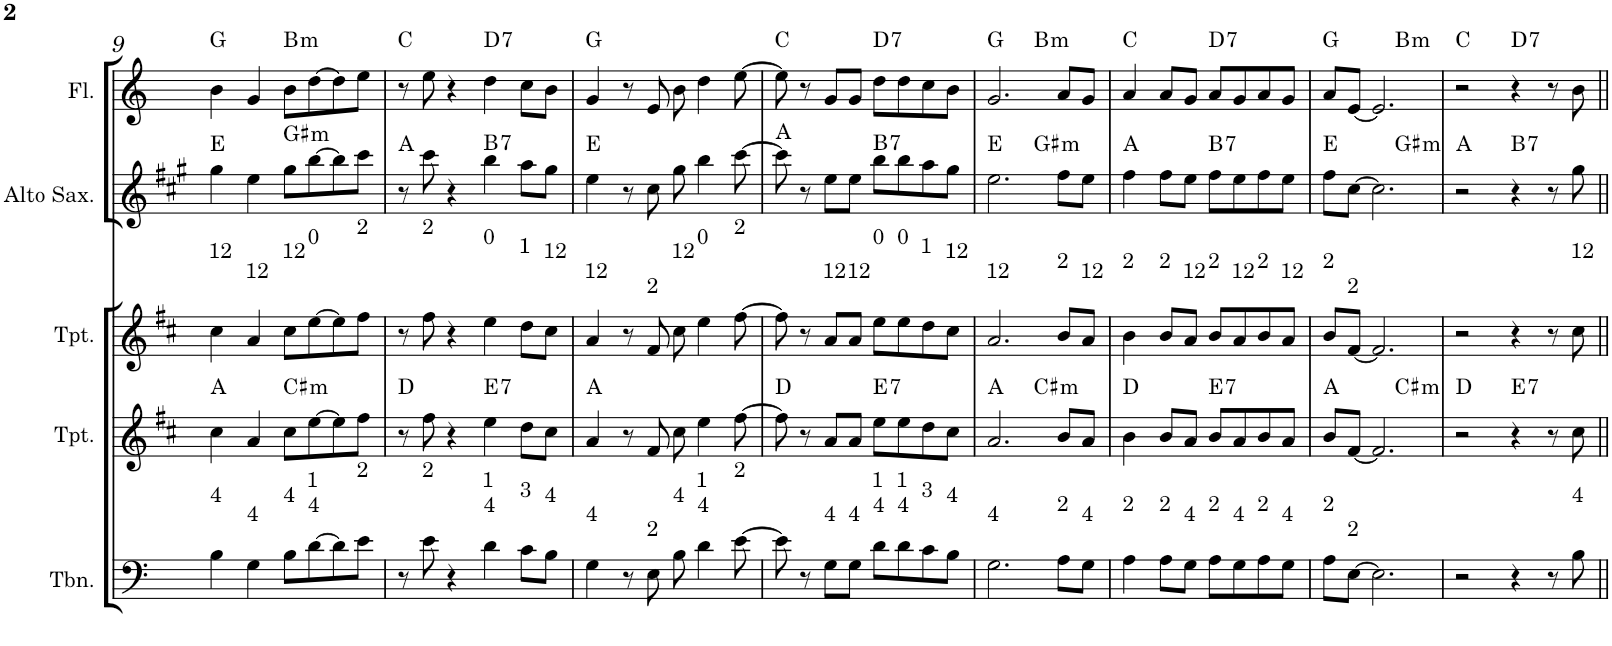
**kern	**kern	**harte	**kern	**kern	**harte	**kern	**harte
*part5	*part4	*part4	*part3	*part2	*part2	*part1	*part1
*staff5	*staff4	*	*staff3	*staff2	*	*staff1	*
*I"C clavF	*I"Bb	*	*I"Bb - Pirata	*I"Eb	*	*I"C clavG	*
!!LO:PB:g=z
*clefF4	*clefG2	*	*clefG2	*clefG2	*	*clefG2	*
*	*Trd1c2	*	*Trd1c2	*Trd5c9	*	*	*
*k[]	*k[f#c#]	*	*k[f#c#]	*k[f#c#g#]	*	*k[]	*
*M4/4	*M4/4	*	*M4/4	*M4/4	*	*M4/4	*
=9	=9	=9	=9	=9	=9	=9	=9
!	!	!	!LO:TX:a:t=12	!	!	!	!
!LO:TX:a:t=4	!	!	!	!	!	!	!
4B\	4cc#\	A:maj	4cc#\	4gg#\	E:maj	4b\	G:maj
!	!	!	!LO:TX:a:t=12	!	!	!	!
!LO:TX:a:t=4	!	!	!	!	!	!	!
4G\	4a/	.	4a/	4ee\	.	4g/	.
!	!	!	!LO:TX:a:t=12	!	!	!	!
!LO:TX:a:t=4	!	!LO:H:kt=m	!	!	!LO:H:kt=m	!	!LO:H:kt=m
8B\L	8cc#\L	C#:min	8cc#\L	8gg#\L	G#:min	8b\L	B:min
!	!	!	!LO:TX:a:t=0	!	!	!	!
!LO:TX:a:t=1	!	!	!	!	!	!	!
!LO:TX:a:t=4	!	!	!	!	!	!	!
[>8d\	[>8ee\	.	[>8ee\	[>8bb\	.	[>8dd\	.
8d\]	8ee\]	.	8ee\]	8bb\]	.	8dd\]	.
!	!	!	!LO:TX:a:t=2	!	!	!	!
!LO:TX:a:t=2	!	!	!	!	!	!	!
8e\J	8ff#\J	.	8ff#\J	8ccc#\J	.	8ee\J	.
=10	=10	=10	=10	=10	=10	=10	=10
8r	8r	D:maj	8r	8r	A:maj	8r	C:maj
!	!	!	!LO:TX:a:t=2	!	!	!	!
!LO:TX:a:t=2	!	!	!	!	!	!	!
8e\	8ff#\	.	8ff#\	8ccc#\	.	8ee\	.
4r	4r	.	4r	4r	.	4r	.
!	!	!	!LO:TX:a:t=0	!	!	!	!
!LO:TX:a:t=1	!	!	!	!	!	!	!
!LO:TX:a:t=4	!	!LO:H:kt=7	!	!	!LO:H:kt=7	!	!LO:H:kt=7
4d\	4ee\	E:7	4ee\	4bb\	B:7	4dd\	D:7
!	!	!	!LO:TX:a:t=1	!	!	!	!
!LO:TX:a:t=3	!	!	!	!	!	!	!
8c\L	8dd\L	.	8dd\L	8aa\L	.	8cc\L	.
!	!	!	!LO:TX:a:t=12	!	!	!	!
!LO:TX:a:t=4	!	!	!	!	!	!	!
8B\J	8cc#\J	.	8cc#\J	8gg#\J	.	8b\J	.
=11	=11	=11	=11	=11	=11	=11	=11
!	!	!	!LO:TX:a:t=12	!	!	!	!
!LO:TX:a:t=4	!	!	!	!	!	!	!
4G\	4a/	A:maj	4a/	4ee\	E:maj	4g/	G:maj
8r	8r	.	8r	8r	.	8r	.
!	!	!	!LO:TX:a:t=2	!	!	!	!
!LO:TX:a:t=2	!	!	!	!	!	!	!
8E\	8f#/	.	8f#/	8cc#\	.	8e/	.
!	!	!	!LO:TX:a:t=12	!	!	!	!
!LO:TX:a:t=4	!	!	!	!	!	!	!
8B\	8cc#\	.	8cc#\	8gg#\	.	8b\	.
!	!	!	!LO:TX:a:t=0	!	!	!	!
!LO:TX:a:t=1	!	!	!	!	!	!	!
!LO:TX:a:t=4	!	!	!	!	!	!	!
4d\	4ee\	.	4ee\	4bb\	.	4dd\	.
!	!	!	!LO:TX:a:t=2	!	!	!	!
!LO:TX:a:t=2	!	!	!	!	!	!	!
[>8e\	[>8ff#\	.	[>8ff#\	[>8ccc#\	.	[>8ee\	.
=12	=12	=12	=12	=12	=12	=12	=12
8e\]	8ff#\]	D:maj	8ff#\]	8ccc#\]	A:maj	8ee\]	C:maj
8r	8r	.	8r	8r	.	8r	.
!	!	!	!LO:TX:a:t=12	!	!	!	!
!LO:TX:a:t=4	!	!	!	!	!	!	!
8G\L	8a/L	.	8a/L	8ee\L	.	8g/L	.
!	!	!	!LO:TX:a:t=12	!	!	!	!
!LO:TX:a:t=4	!	!	!	!	!	!	!
8G\J	8a/J	.	8a/J	8ee\J	.	8g/J	.
!	!	!	!LO:TX:a:t=0	!	!	!	!
!LO:TX:a:t=1	!	!	!	!	!	!	!
!LO:TX:a:t=4	!	!LO:H:kt=7	!	!	!LO:H:kt=7	!	!LO:H:kt=7
8d\L	8ee\L	E:7	8ee\L	8bb\L	B:7	8dd\L	D:7
!	!	!	!LO:TX:a:t=0	!	!	!	!
!LO:TX:a:t=1	!	!	!	!	!	!	!
!LO:TX:a:t=4	!	!	!	!	!	!	!
8d\	8ee\	.	8ee\	8bb\	.	8dd\	.
!	!	!	!LO:TX:a:t=1	!	!	!	!
!LO:TX:a:t=3	!	!	!	!	!	!	!
8c\	8dd\	.	8dd\	8aa\	.	8cc\	.
!	!	!	!LO:TX:a:t=12	!	!	!	!
!LO:TX:a:t=4	!	!	!	!	!	!	!
8B\J	8cc#\J	.	8cc#\J	8gg#\J	.	8b\J	.
=13	=13	=13	=13	=13	=13	=13	=13
!	!	!	!LO:TX:a:t=12	!	!	!	!
!LO:TX:a:t=4	!	!	!	!	!	!	!
*	*^	*	*	*^	*	*^	*
2.G\	2.a/	2ryy	A:maj	2.a/	2.ee\	2ryy	E:maj	2.g/	2ryy	G:maj
!	!	!	!LO:H:kt=m	!	!	!	!LO:H:kt=m	!	!	!LO:H:kt=m
.	.	2ryy	C#:min	.	.	2ryy	G#:min	.	2ryy	B:min
!	!	!	!	!LO:TX:a:t=2	!	!	!	!	!	!
!LO:TX:a:t=2	!	!	!	!	!	!	!	!	!	!
8A\L	8b/L	.	.	8b/L	8ff#\L	.	.	8a/L	.	.
!	!	!	!	!LO:TX:a:t=12	!	!	!	!	!	!
!LO:TX:a:t=4	!	!	!	!	!	!	!	!	!	!
8G\J	8a/J	.	.	8a/J	8ee\J	.	.	8g/J	.	.
=14	=14	=14	=14	=14	=14	=14	=14	=14	=14	=14
!	!	!	!	!LO:TX:a:t=2	!	!	!	!	!	!
!LO:TX:a:t=2	!	!	!	!	!	!	!	!	!	!
*	*	*	*	*	*v	*v	*	*	*	*
*	*v	*v	*	*	*	*	*v	*v	*
4A\	4b\	D:maj	4b\	4ff#\	A:maj	4a/	C:maj
!	!	!	!LO:TX:a:t=2	!	!	!	!
!LO:TX:a:t=2	!	!	!	!	!	!	!
8A\L	8b/L	.	8b/L	8ff#\L	.	8a/L	.
!	!	!	!LO:TX:a:t=12	!	!	!	!
!LO:TX:a:t=4	!	!	!	!	!	!	!
8G\J	8a/J	.	8a/J	8ee\J	.	8g/J	.
!	!	!	!LO:TX:a:t=2	!	!	!	!
!LO:TX:a:t=2	!	!LO:H:kt=7	!	!	!LO:H:kt=7	!	!LO:H:kt=7
8A\L	8b/L	E:7	8b/L	8ff#\L	B:7	8a/L	D:7
!	!	!	!LO:TX:a:t=12	!	!	!	!
!LO:TX:a:t=4	!	!	!	!	!	!	!
8G\	8a/	.	8a/	8ee\	.	8g/	.
!	!	!	!LO:TX:a:t=2	!	!	!	!
!LO:TX:a:t=2	!	!	!	!	!	!	!
8A\	8b/	.	8b/	8ff#\	.	8a/	.
!	!	!	!LO:TX:a:t=12	!	!	!	!
!LO:TX:a:t=4	!	!	!	!	!	!	!
8G\J	8a/J	.	8a/J	8ee\J	.	8g/J	.
=15	=15	=15	=15	=15	=15	=15	=15
!	!	!	!LO:TX:a:t=2	!	!	!	!
!LO:TX:a:t=2	!	!	!	!	!	!	!
*	*^	*	*	*^	*	*^	*
8A\L	8b/L	2ryy	A:maj	8b/L	8ff#\L	2ryy	E:maj	8a/L	2ryy	G:maj
!	!	!	!	!LO:TX:a:t=2	!	!	!	!	!	!
!LO:TX:a:t=2	!	!	!	!	!	!	!	!	!	!
[>8E\J	[<8f#/J	.	.	[<8f#/J	[>8cc#\J	.	.	[<8e/J	.	.
2.E\]	2.f#/]	.	.	2.f#/]	2.cc#\]	.	.	2.e/]	.	.
!	!	!	!LO:H:kt=m	!	!	!	!LO:H:kt=m	!	!	!LO:H:kt=m
.	.	2ryy	C#:min	.	.	2ryy	G#:min	.	2ryy	B:min
*	*	*	*	*	*v	*v	*	*	*	*
*	*v	*v	*	*	*	*	*v	*v	*
=16	=16	=16	=16	=16	=16	=16	=16
2r	2r	D:maj	2r	2r	A:maj	2r	C:maj
!	!	!LO:H:kt=7	!	!	!LO:H:kt=7	!	!LO:H:kt=7
4r	4r	E:7	4r	4r	B:7	4r	D:7
8r	8r	.	8r	8r	.	8r	.
!	!	!	!LO:TX:a:t=12	!	!	!	!
!LO:TX:a:t=4	!	!	!	!	!	!	!
8B\	8cc#\	.	8cc#\	8gg#\	.	8b\	.
=||	=||	=||	=||	=||	=||	=||	=||
*-	*-	*-	*-	*-	*-	*-	*-
